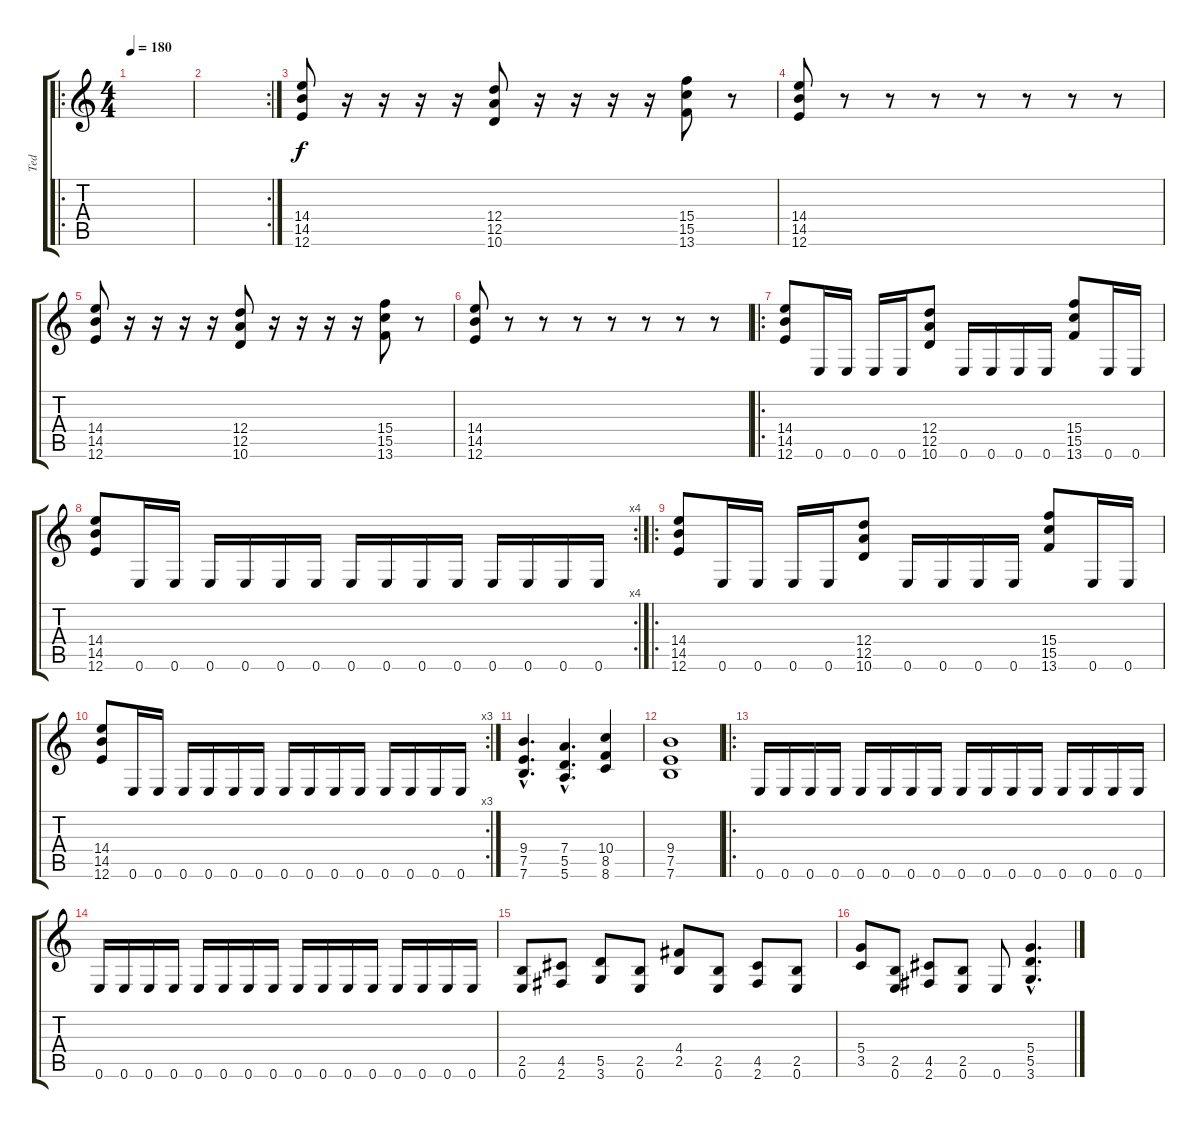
\track ("Ted" "Ted") {instrument distortionguitar}
\staff {score tabs}
\tuning (E4 B3 G3 D3 A2 E2) {hide}
\ro
\ts (4 4)
\tempo 180
\clef g2
\ks c
|
\rc 2
|
(14.4 14.5 12.6).8 r.16 r.16 r.16 r.16 (12.4 12.5 10.6).8 r.16 r.16 r.16 r.16 (15.4 15.5 13.6).8 r.8 |
(14.4 14.5 12.6).8 r.8 r.8 r.8 r.8 r.8 r.8 r.8 |
(14.4 14.5 12.6).8 r.16 r.16 r.16 r.16 (12.4 12.5 10.6).8 r.16 r.16 r.16 r.16 (15.4 15.5 13.6).8 r.8 |
(14.4 14.5 12.6).8 r.8 r.8 r.8 r.8 r.8 r.8 r.8 |
\ro
(14.4 14.5 12.6).8 0.6.16 0.6.16 0.6.16 0.6.16 (12.4 12.5 10.6).8 0.6.16 0.6.16 0.6.16 0.6.16 (15.4 15.5 13.6).8 0.6.16 0.6.16 |
\rc 4
(14.4 14.5 12.6).8 0.6.16 0.6.16 0.6.16 0.6.16 0.6.16 0.6.16 0.6.16 0.6.16 0.6.16 0.6.16 0.6.16 0.6.16 0.6.16 0.6.16 |
\ro
(14.4 14.5 12.6).8 0.6.16 0.6.16 0.6.16 0.6.16 (12.4 12.5 10.6).8 0.6.16 0.6.16 0.6.16 0.6.16 (15.4 15.5 13.6).8 0.6.16 0.6.16 |
\rc 3
(14.4 14.5 12.6).8 0.6.16 0.6.16 0.6.16 0.6.16 0.6.16 0.6.16 0.6.16 0.6.16 0.6.16 0.6.16 0.6.16 0.6.16 0.6.16 0.6.16 |
(9.4{hac} 7.5{hac} 7.6{hac}).4{d} (7.4{hac} 5.5{hac} 5.6{hac}).4{d} (10.4 8.5 8.6).4 |
(9.4 7.5 7.6).1 |
\ro
0.6.16 0.6.16 0.6.16 0.6.16 0.6.16 0.6.16 0.6.16 0.6.16 0.6.16 0.6.16 0.6.16 0.6.16 0.6.16 0.6.16 0.6.16 0.6.16 |
0.6.16 0.6.16 0.6.16 0.6.16 0.6.16 0.6.16 0.6.16 0.6.16 0.6.16 0.6.16 0.6.16 0.6.16 0.6.16 0.6.16 0.6.16 0.6.16 |
(2.5 0.6).8 (4.5 2.6).8 (5.5 3.6).8 (2.5 0.6).8 (4.4 2.5).8 (2.5 0.6).8 (4.5 2.6).8 (2.5 0.6).8 |
(5.4 3.5).8 (2.5 0.6).8 (4.5 2.6).8 (2.5 0.6).8 0.6.8 (5.4{hac} 5.5{hac} 3.6{hac}).4{d}
